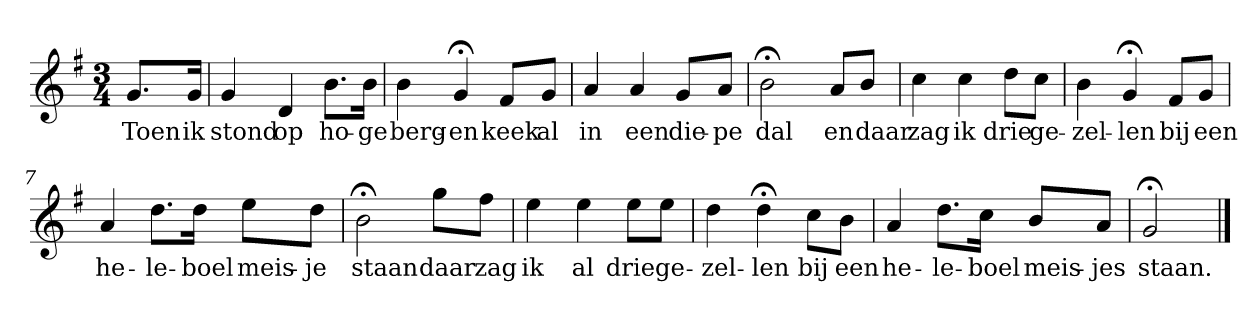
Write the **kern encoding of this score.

**kern	**text
*part1	*part1
*staff1	*staff1
*k[f#]	*
*G:	*
*M3/4	*
*MM120	*
=	=
8.gL	Toen
16gJk	ik
=1	=1
4g	stond
4d	op
8.bL	ho-
16bJk	-ge
=2	=2
4b	berg-
4g;<	-en
8f#L	keek
8gJ	al
=3	=3
4a	in
4a	een
8gL	die-
8aJ	-pe
=4	=4
2b;<	dal
8aL	en
8bJ	daar
=5	=5
4cc	zag
4cc	ik
8ddL	drie
8ccJ	ge-
=6	=6
4b	-zel-
4g;<	-len
8f#L	bij
8gJ	een
=7	=7
4a	he-
8.ddL	-le-
16ddJk	-boel
8eeL	meis-
8ddJ	-je
=8	=8
2b;<	staan
8ggL	daar
8ff#J	zag
=9	=9
4ee	ik
4ee	al
8eeL	drie
8eeJ	ge-
=10	=10
4dd	-zel-
4dd;<	-len
8ccL	bij
8bJ	een
=11	=11
4a	he-
8.ddL	-le-
16ccJk	-boel
8bL	meis-
8aJ	-jes
=12	=12
2g;<	staan.
==	==
*-	*-
